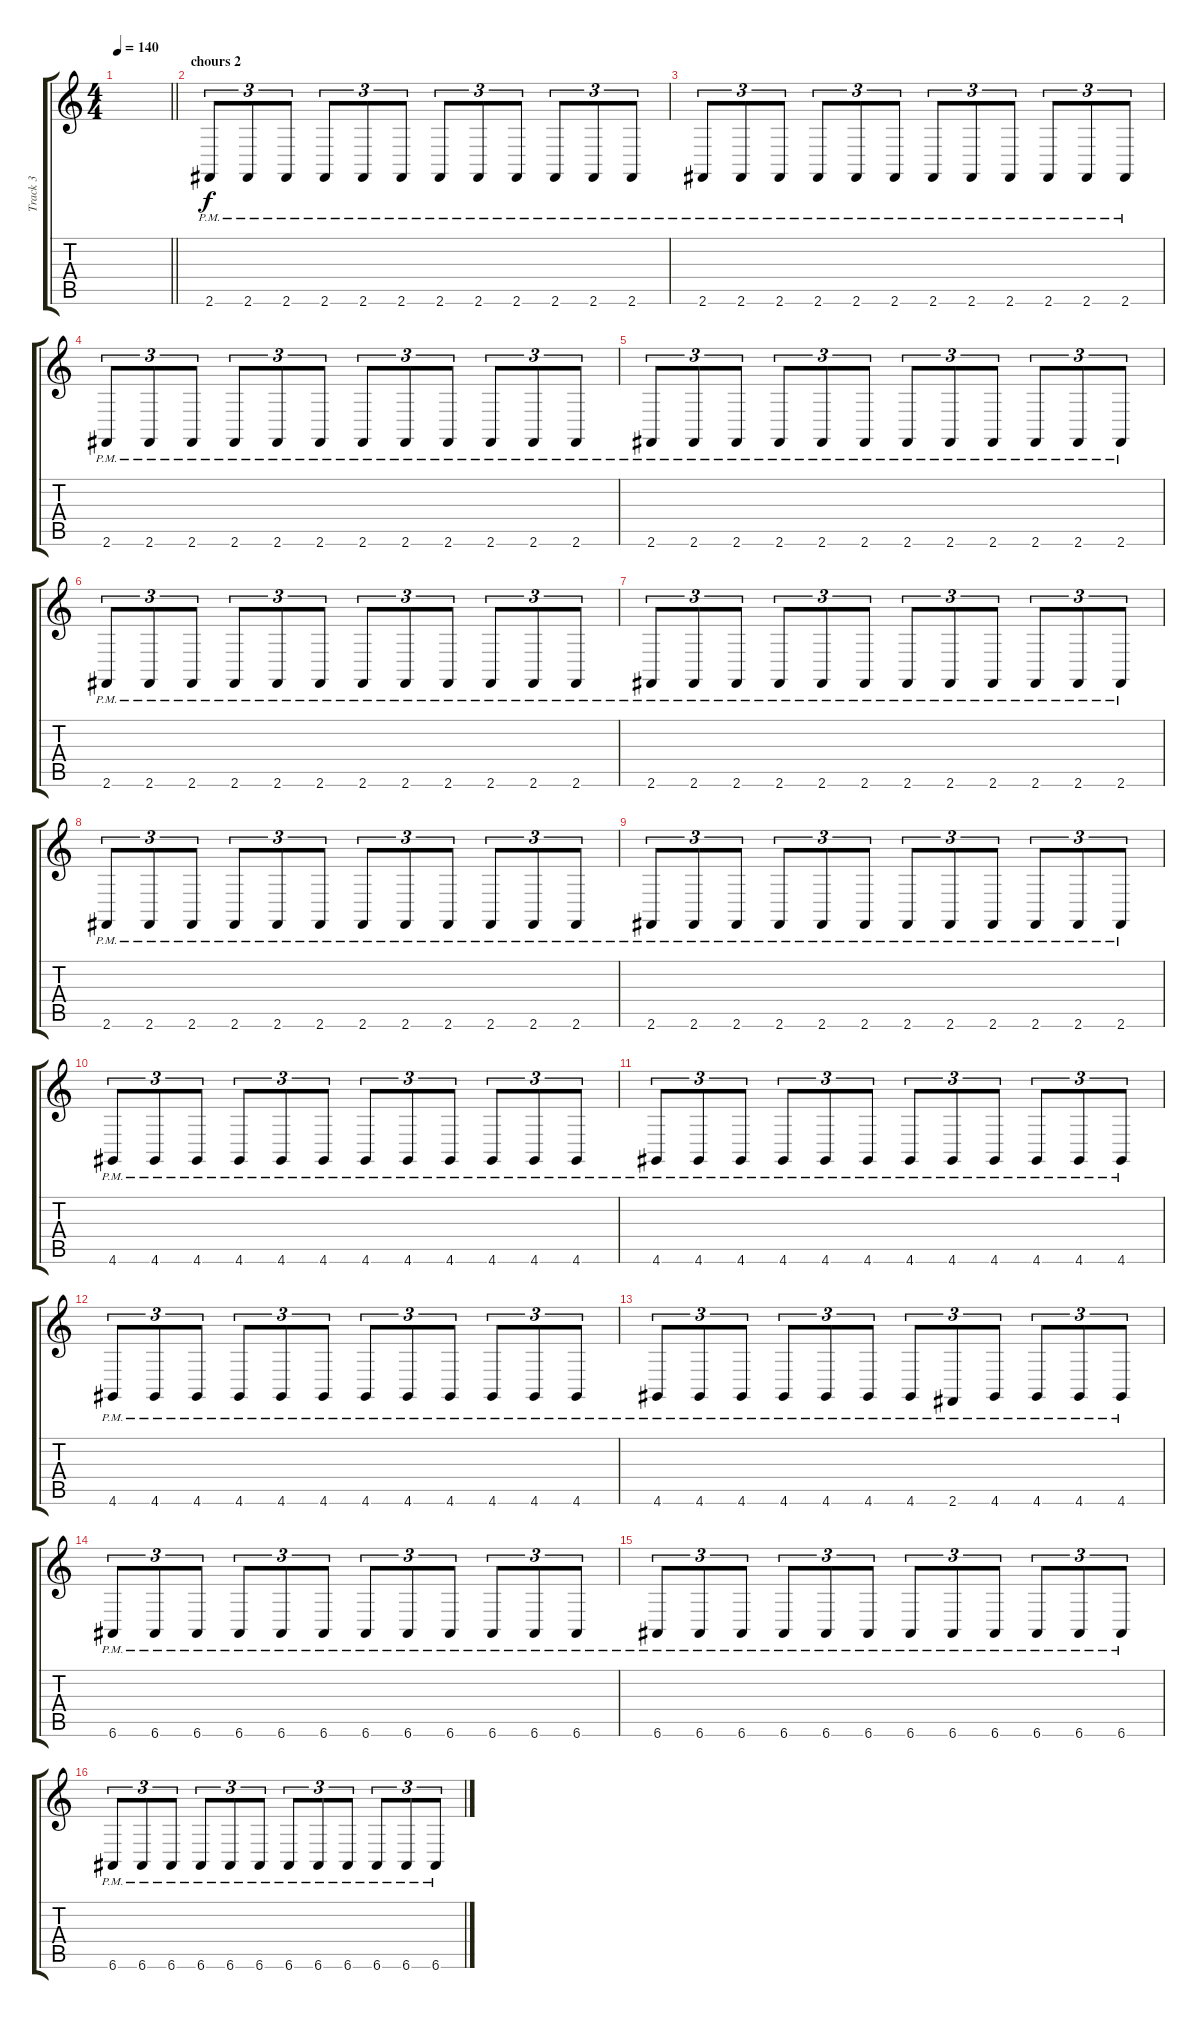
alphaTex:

\track ("Track 3" "Track 3") {instrument cello}
\staff {score tabs}
\tuning (E4 B3 G3 D3 A2 E2) {hide}
\ts (4 4)
\tempo 140
\clef g2
\barLineRight lightlight
\ks c
|
\section ("" "chours 2")
2.6{pm}.8{tu (3 2)} 2.6{pm}.8{tu (3 2)} 2.6{pm}.8{tu (3 2)} 2.6{pm}.8{tu (3 2)} 2.6{pm}.8{tu (3 2)} 2.6{pm}.8{tu (3 2)} 2.6{pm}.8{tu (3 2)} 2.6{pm}.8{tu (3 2)} 2.6{pm}.8{tu (3 2)} 2.6{pm}.8{tu (3 2)} 2.6{pm}.8{tu (3 2)} 2.6{pm}.8{tu (3 2)} |
2.6{pm}.8{tu (3 2)} 2.6{pm}.8{tu (3 2)} 2.6{pm}.8{tu (3 2)} 2.6{pm}.8{tu (3 2)} 2.6{pm}.8{tu (3 2)} 2.6{pm}.8{tu (3 2)} 2.6{pm}.8{tu (3 2)} 2.6{pm}.8{tu (3 2)} 2.6{pm}.8{tu (3 2)} 2.6{pm}.8{tu (3 2)} 2.6{pm}.8{tu (3 2)} 2.6{pm}.8{tu (3 2)} |
2.6{pm}.8{tu (3 2)} 2.6{pm}.8{tu (3 2)} 2.6{pm}.8{tu (3 2)} 2.6{pm}.8{tu (3 2)} 2.6{pm}.8{tu (3 2)} 2.6{pm}.8{tu (3 2)} 2.6{pm}.8{tu (3 2)} 2.6{pm}.8{tu (3 2)} 2.6{pm}.8{tu (3 2)} 2.6{pm}.8{tu (3 2)} 2.6{pm}.8{tu (3 2)} 2.6{pm}.8{tu (3 2)} |
2.6{pm}.8{tu (3 2)} 2.6{pm}.8{tu (3 2)} 2.6{pm}.8{tu (3 2)} 2.6{pm}.8{tu (3 2)} 2.6{pm}.8{tu (3 2)} 2.6{pm}.8{tu (3 2)} 2.6{pm}.8{tu (3 2)} 2.6{pm}.8{tu (3 2)} 2.6{pm}.8{tu (3 2)} 2.6{pm}.8{tu (3 2)} 2.6{pm}.8{tu (3 2)} 2.6{pm}.8{tu (3 2)} |
2.6{pm}.8{tu (3 2)} 2.6{pm}.8{tu (3 2)} 2.6{pm}.8{tu (3 2)} 2.6{pm}.8{tu (3 2)} 2.6{pm}.8{tu (3 2)} 2.6{pm}.8{tu (3 2)} 2.6{pm}.8{tu (3 2)} 2.6{pm}.8{tu (3 2)} 2.6{pm}.8{tu (3 2)} 2.6{pm}.8{tu (3 2)} 2.6{pm}.8{tu (3 2)} 2.6{pm}.8{tu (3 2)} |
2.6{pm}.8{tu (3 2)} 2.6{pm}.8{tu (3 2)} 2.6{pm}.8{tu (3 2)} 2.6{pm}.8{tu (3 2)} 2.6{pm}.8{tu (3 2)} 2.6{pm}.8{tu (3 2)} 2.6{pm}.8{tu (3 2)} 2.6{pm}.8{tu (3 2)} 2.6{pm}.8{tu (3 2)} 2.6{pm}.8{tu (3 2)} 2.6{pm}.8{tu (3 2)} 2.6{pm}.8{tu (3 2)} |
2.6{pm}.8{tu (3 2)} 2.6{pm}.8{tu (3 2)} 2.6{pm}.8{tu (3 2)} 2.6{pm}.8{tu (3 2)} 2.6{pm}.8{tu (3 2)} 2.6{pm}.8{tu (3 2)} 2.6{pm}.8{tu (3 2)} 2.6{pm}.8{tu (3 2)} 2.6{pm}.8{tu (3 2)} 2.6{pm}.8{tu (3 2)} 2.6{pm}.8{tu (3 2)} 2.6{pm}.8{tu (3 2)} |
2.6{pm}.8{tu (3 2)} 2.6{pm}.8{tu (3 2)} 2.6{pm}.8{tu (3 2)} 2.6{pm}.8{tu (3 2)} 2.6{pm}.8{tu (3 2)} 2.6{pm}.8{tu (3 2)} 2.6{pm}.8{tu (3 2)} 2.6{pm}.8{tu (3 2)} 2.6{pm}.8{tu (3 2)} 2.6{pm}.8{tu (3 2)} 2.6{pm}.8{tu (3 2)} 2.6{pm}.8{tu (3 2)} |
4.6{pm}.8{tu (3 2)} 4.6{pm}.8{tu (3 2)} 4.6{pm}.8{tu (3 2)} 4.6{pm}.8{tu (3 2)} 4.6{pm}.8{tu (3 2)} 4.6{pm}.8{tu (3 2)} 4.6{pm}.8{tu (3 2)} 4.6{pm}.8{tu (3 2)} 4.6{pm}.8{tu (3 2)} 4.6{pm}.8{tu (3 2)} 4.6{pm}.8{tu (3 2)} 4.6{pm}.8{tu (3 2)} |
4.6{pm}.8{tu (3 2)} 4.6{pm}.8{tu (3 2)} 4.6{pm}.8{tu (3 2)} 4.6{pm}.8{tu (3 2)} 4.6{pm}.8{tu (3 2)} 4.6{pm}.8{tu (3 2)} 4.6{pm}.8{tu (3 2)} 4.6{pm}.8{tu (3 2)} 4.6{pm}.8{tu (3 2)} 4.6{pm}.8{tu (3 2)} 4.6{pm}.8{tu (3 2)} 4.6{pm}.8{tu (3 2)} |
4.6{pm}.8{tu (3 2)} 4.6{pm}.8{tu (3 2)} 4.6{pm}.8{tu (3 2)} 4.6{pm}.8{tu (3 2)} 4.6{pm}.8{tu (3 2)} 4.6{pm}.8{tu (3 2)} 4.6{pm}.8{tu (3 2)} 4.6{pm}.8{tu (3 2)} 4.6{pm}.8{tu (3 2)} 4.6{pm}.8{tu (3 2)} 4.6{pm}.8{tu (3 2)} 4.6{pm}.8{tu (3 2)} |
4.6{pm}.8{tu (3 2)} 4.6{pm}.8{tu (3 2)} 4.6{pm}.8{tu (3 2)} 4.6{pm}.8{tu (3 2)} 4.6{pm}.8{tu (3 2)} 4.6{pm}.8{tu (3 2)} 4.6{pm}.8{tu (3 2)} 2.6{pm}.8{tu (3 2)} 4.6{pm}.8{tu (3 2)} 4.6{pm}.8{tu (3 2)} 4.6{pm}.8{tu (3 2)} 4.6{pm}.8{tu (3 2)} |
6.6{pm}.8{tu (3 2)} 6.6{pm}.8{tu (3 2)} 6.6{pm}.8{tu (3 2)} 6.6{pm}.8{tu (3 2)} 6.6{pm}.8{tu (3 2)} 6.6{pm}.8{tu (3 2)} 6.6{pm}.8{tu (3 2)} 6.6{pm}.8{tu (3 2)} 6.6{pm}.8{tu (3 2)} 6.6{pm}.8{tu (3 2)} 6.6{pm}.8{tu (3 2)} 6.6{pm}.8{tu (3 2)} |
6.6{pm}.8{tu (3 2)} 6.6{pm}.8{tu (3 2)} 6.6{pm}.8{tu (3 2)} 6.6{pm}.8{tu (3 2)} 6.6{pm}.8{tu (3 2)} 6.6{pm}.8{tu (3 2)} 6.6{pm}.8{tu (3 2)} 6.6{pm}.8{tu (3 2)} 6.6{pm}.8{tu (3 2)} 6.6{pm}.8{tu (3 2)} 6.6{pm}.8{tu (3 2)} 6.6{pm}.8{tu (3 2)} |
6.6{pm}.8{tu (3 2)} 6.6{pm}.8{tu (3 2)} 6.6{pm}.8{tu (3 2)} 6.6{pm}.8{tu (3 2)} 6.6{pm}.8{tu (3 2)} 6.6{pm}.8{tu (3 2)} 6.6{pm}.8{tu (3 2)} 6.6{pm}.8{tu (3 2)} 6.6{pm}.8{tu (3 2)} 6.6{pm}.8{tu (3 2)} 6.6{pm}.8{tu (3 2)} 6.6{pm}.8{tu (3 2)}
